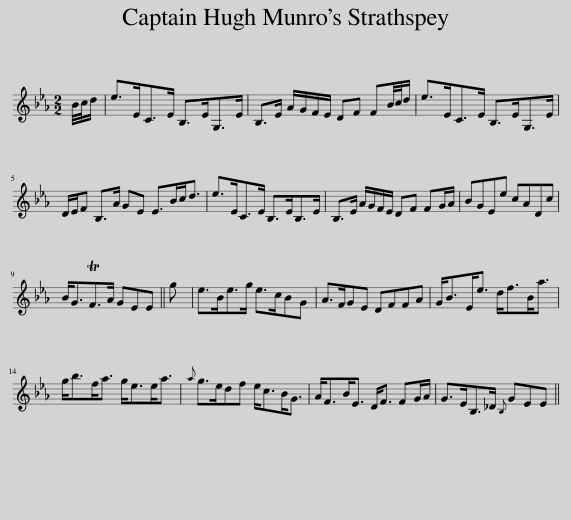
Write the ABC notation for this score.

X:1
L:1/8
M:2/2
I:linebreak $
K:Eb
V:1 treble
V:1
 B/4c/4d/ | e>EC>E B,>EG,>E | B,>E A/G/F/E/ DF FB/4c/4d/ | e>EC>E B,>EG,>E |$ D/E/F B,>A GE E>Bc<d | %5
 e>EC>E B,>EB,>E | B,>E A/G/F/E/ DF FG/A/ | BGEe cADc |$ B<GTF>A GEE || g | %10
 e>Be>g e>cBG | A>FGE DFFA | G<BE<e d<fB<a |$ g<bf<a g<ee<a |{a} g>edf e<cB<G | %15
 A<FB<E D<F FG/A/ | G>EB,>_D{B,} GEE || %17
